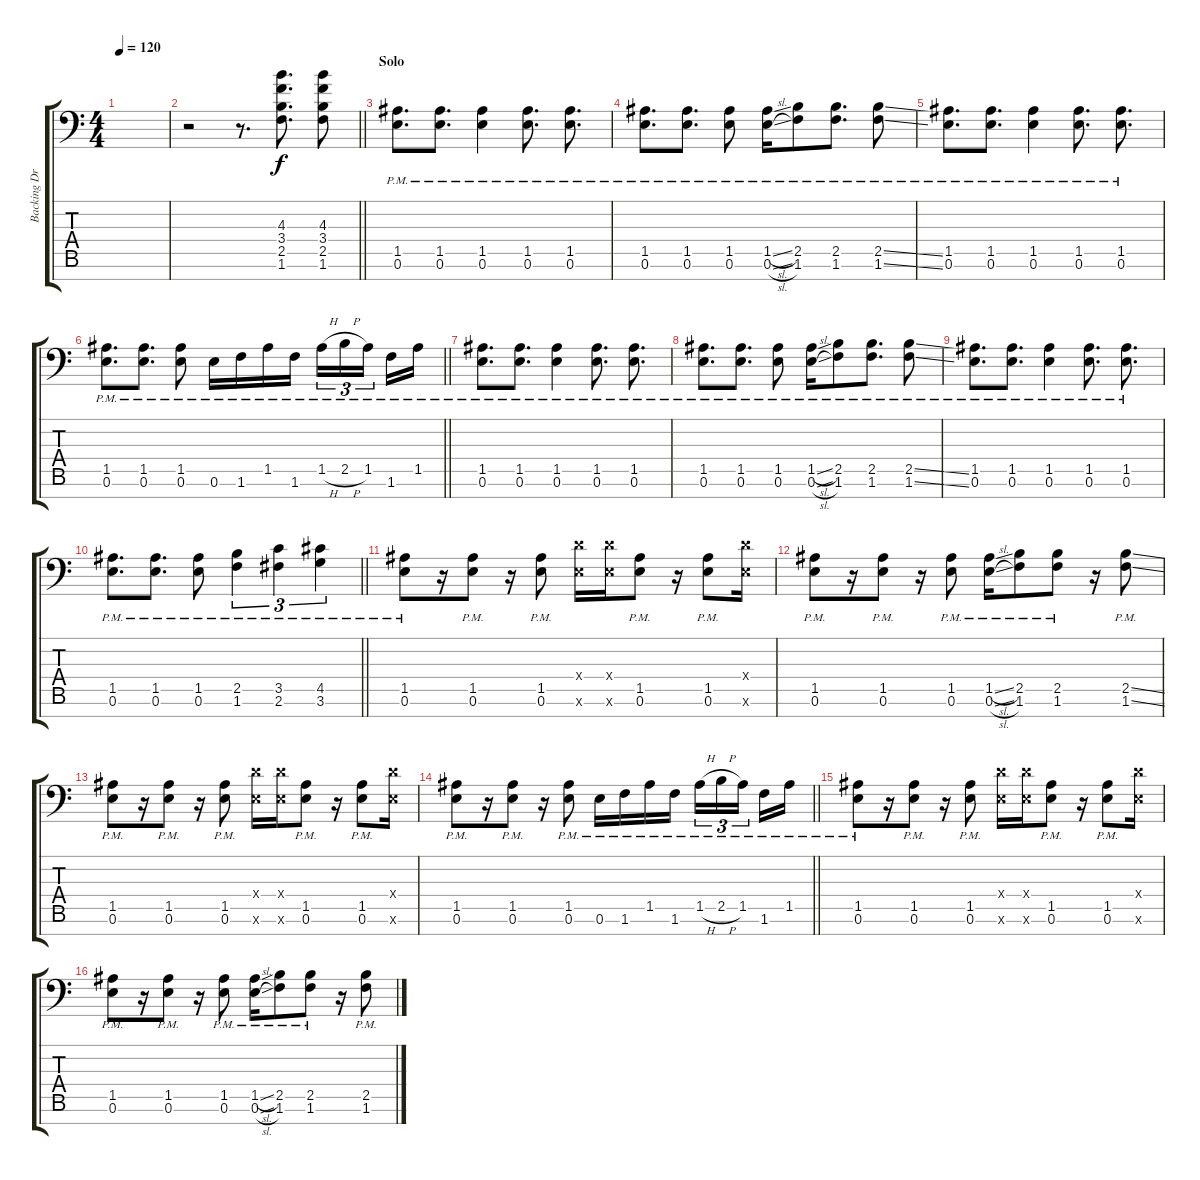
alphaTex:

\track ("Backing Dropped A" "Backing Dr") {instrument distortionguitar}
\staff {score tabs}
\tuning (E4 B3 G3 D3 A2 E2 A1) {hide}
\ts (4 4)
\tempo 120
\clef f4
\ks c
|
\barLineRight lightlight
r.2 r.8{d volume 15 balance 0} (4.3 3.4 2.5 1.6).8{d} (4.3 3.4 2.5 1.6).8 |
\section ("" "Solo")
(1.5{pm} 0.6{pm}).8{d} (1.5{pm} 0.6{pm}).8{d} (1.5{pm} 0.6{pm}).4 (1.5{pm} 0.6{pm}).8{d} (1.5{pm} 0.6{pm}).8{d} |
(1.5{pm} 0.6{pm}).8{d} (1.5{pm} 0.6{pm}).8{d} (1.5{pm} 0.6{pm}).8 (1.5{sl pm} 0.6{sl pm}).16 (2.5{pm} 1.6{pm}).8 (2.5{pm} 1.6{pm}).8{d} (2.5{ss pm} 1.6{ss pm}).8 |
(1.5{pm} 0.6{pm}).8{d} (1.5{pm} 0.6{pm}).8{d} (1.5{pm} 0.6{pm}).4 (1.5{pm} 0.6{pm}).8{d} (1.5{pm} 0.6{pm}).8{d} |
\barLineRight lightlight
(1.5{pm} 0.6{pm}).8{d} (1.5{pm} 0.6{pm}).8{d} (1.5{pm} 0.6{pm}).8 0.6{pm}.16 1.6{pm}.16 1.5{pm}.16 1.6{pm}.16 1.5{h pm}.16{tu (3 2)} 2.5{h pm}.16{tu (3 2)} 1.5{pm}.16{tu (3 2) beam splitsecondary} 1.6{pm}.16 1.5{pm}.16 |
(1.5{pm} 0.6{pm}).8{d} (1.5{pm} 0.6{pm}).8{d} (1.5{pm} 0.6{pm}).4 (1.5{pm} 0.6{pm}).8{d} (1.5{pm} 0.6{pm}).8{d} |
(1.5{pm} 0.6{pm}).8{d} (1.5{pm} 0.6{pm}).8{d} (1.5{pm} 0.6{pm}).8 (1.5{sl pm} 0.6{sl pm}).16 (2.5{pm} 1.6{pm}).8 (2.5{pm} 1.6{pm}).8{d} (2.5{ss pm} 1.6{ss pm}).8 |
(1.5{pm} 0.6{pm}).8{d} (1.5{pm} 0.6{pm}).8{d} (1.5{pm} 0.6{pm}).4 (1.5{pm} 0.6{pm}).8{d} (1.5{pm} 0.6{pm}).8{d} |
\barLineRight lightlight
(1.5{pm} 0.6{pm}).8{d} (1.5{pm} 0.6{pm}).8{d} (1.5{pm} 0.6{pm}).8 (2.5{pm} 1.6{pm}).4{tu (3 2)} (3.5{pm} 2.6{pm}).4{tu (3 2)} (4.5{pm} 3.6{pm}).4{tu (3 2)} |
\section ("" "")
(1.5{pm} 0.6{pm}).8 r.16 (1.5{pm} 0.6{pm}).8 r.16 (1.5{pm} 0.6{pm}).8 (0.4{x} 0.6{x}).16 (0.4{x} 0.6{x}).16 (1.5{pm} 0.6{pm}).8 r.16 (1.5{pm} 0.6{pm}).8 (0.4{x} 0.6{x}).16 |
(1.5{pm} 0.6{pm}).8 r.16 (1.5{pm} 0.6{pm}).8 r.16 (1.5{pm} 0.6{pm}).8 (1.5{sl pm} 0.6{sl pm}).16 (2.5{pm} 1.6{pm}).8 (2.5{pm} 1.6{pm}).8 r.16 (2.5{ss pm} 1.6{ss pm}).8 |
(1.5{pm} 0.6{pm}).8 r.16 (1.5{pm} 0.6{pm}).8 r.16 (1.5{pm} 0.6{pm}).8 (0.4{x} 0.6{x}).16 (0.4{x} 0.6{x}).16 (1.5{pm} 0.6{pm}).8 r.16 (1.5{pm} 0.6{pm}).8 (0.4{x} 0.6{x}).16 |
\barLineRight lightlight
(1.5{pm} 0.6{pm}).8 r.16 (1.5{pm} 0.6{pm}).8 r.16 (1.5{pm} 0.6{pm}).8 0.6{pm}.16 1.6{pm}.16 1.5{pm}.16 1.6{pm}.16 1.5{h pm}.16{tu (3 2)} 2.5{h pm}.16{tu (3 2)} 1.5{pm}.16{tu (3 2) beam splitsecondary} 1.6{pm}.16 1.5{pm}.16 |
(1.5{pm} 0.6{pm}).8 r.16 (1.5{pm} 0.6{pm}).8 r.16 (1.5{pm} 0.6{pm}).8 (0.4{x} 0.6{x}).16 (0.4{x} 0.6{x}).16 (1.5{pm} 0.6{pm}).8 r.16 (1.5{pm} 0.6{pm}).8 (0.4{x} 0.6{x}).16 |
(1.5{pm} 0.6{pm}).8 r.16 (1.5{pm} 0.6{pm}).8 r.16 (1.5{pm} 0.6{pm}).8 (1.5{sl pm} 0.6{sl pm}).16 (2.5{pm} 1.6{pm}).8 (2.5{pm} 1.6{pm}).8 r.16 (2.5{ss pm} 1.6{ss pm}).8
